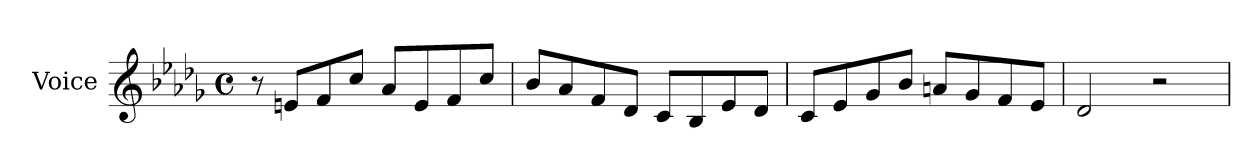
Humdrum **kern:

**kern
*part1
*staff1
*I"Voice
*I'Voice
*clefG2
*k[b-e-a-d-g-]
*M4/4
*met(c)
=1
8r
8en/L
8f/
8cc/J
8a-/L
8e/
8f/
8cc/J
=2
8b-/L
8a-/
8f/
8d-/J
8c/L
8B-/
8e-/
8d-/J
=3
8c/L
8e-/
8g-/
8b-/J
8an/L
8g-/
8f/
8e-/J
=4
2d-/
2rcc
=
*-
